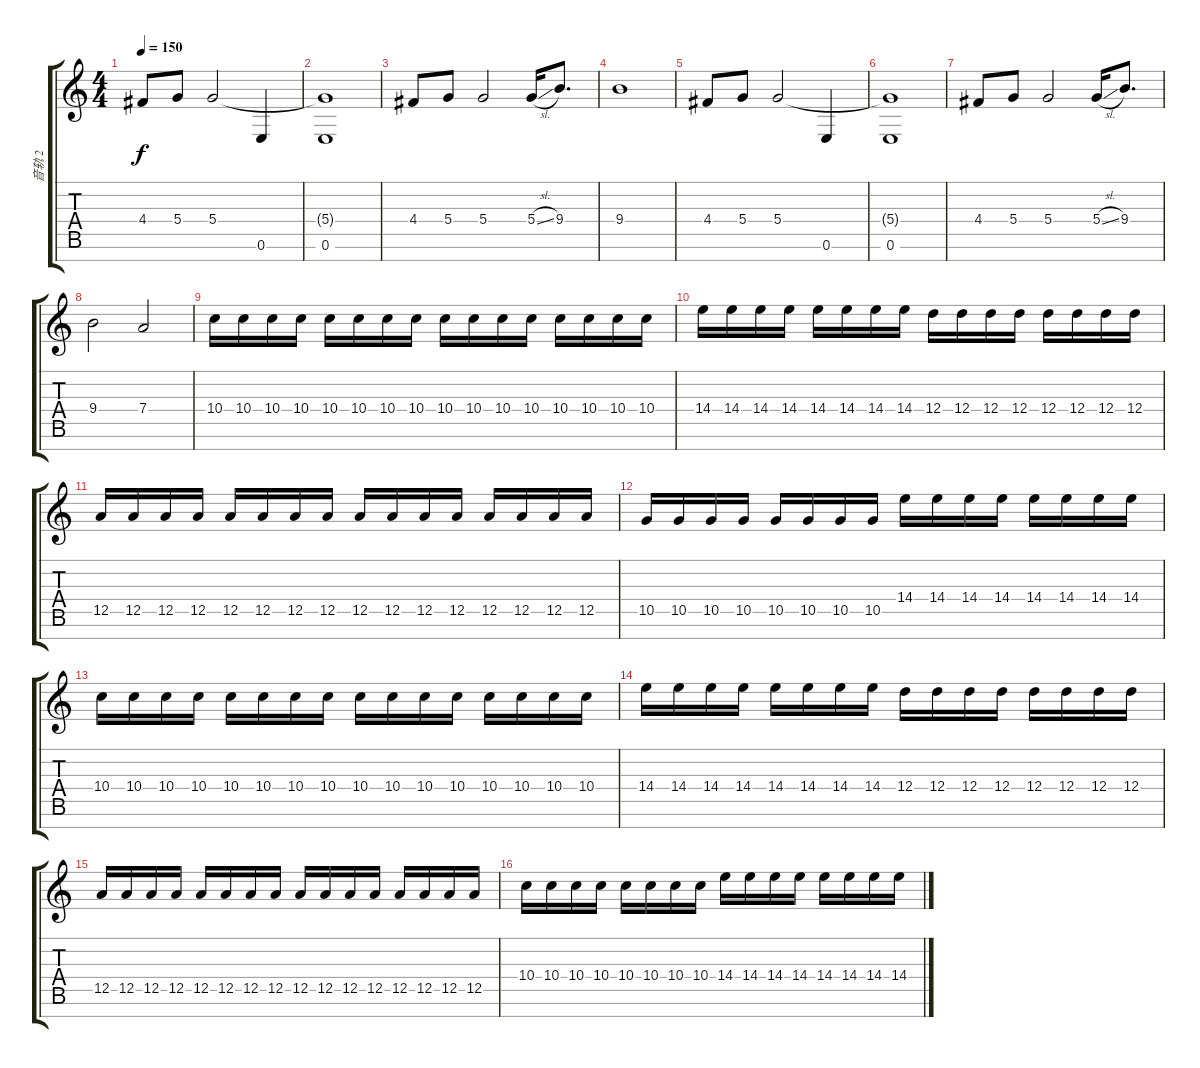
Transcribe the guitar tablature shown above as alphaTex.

\track ("音轨 2" "音轨 2") {instrument distortionguitar}
\staff {score tabs}
\tuning (E4 B3 G3 D3 A2 E2 B1) {hide}
\ts (4 4)
\tempo 150
\clef g2
\ks c
4.4.8{dy f} 5.4.8 5.4.2 0.6.4 |
(5.4{t} 0.6).1 |
4.4.8 5.4.8 5.4.2 5.4{sl}.16 9.4.8{d} |
9.4.1 |
4.4.8 5.4.8 5.4.2 0.6.4 |
(5.4{t} 0.6).1 |
4.4.8 5.4.8 5.4.2 5.4{sl}.16 9.4.8{d} |
9.4.2 7.4.2 |
10.4.16 10.4.16 10.4.16 10.4.16 10.4.16 10.4.16 10.4.16 10.4.16 10.4.16 10.4.16 10.4.16 10.4.16 10.4.16 10.4.16 10.4.16 10.4.16 |
14.4.16 14.4.16 14.4.16 14.4.16 14.4.16 14.4.16 14.4.16 14.4.16 12.4.16 12.4.16 12.4.16 12.4.16 12.4.16 12.4.16 12.4.16 12.4.16 |
12.5.16 12.5.16 12.5.16 12.5.16 12.5.16 12.5.16 12.5.16 12.5.16 12.5.16 12.5.16 12.5.16 12.5.16 12.5.16 12.5.16 12.5.16 12.5.16 |
10.5.16 10.5.16 10.5.16 10.5.16 10.5.16 10.5.16 10.5.16 10.5.16 14.4.16 14.4.16 14.4.16 14.4.16 14.4.16 14.4.16 14.4.16 14.4.16 |
10.4.16 10.4.16 10.4.16 10.4.16 10.4.16 10.4.16 10.4.16 10.4.16 10.4.16 10.4.16 10.4.16 10.4.16 10.4.16 10.4.16 10.4.16 10.4.16 |
14.4.16 14.4.16 14.4.16 14.4.16 14.4.16 14.4.16 14.4.16 14.4.16 12.4.16 12.4.16 12.4.16 12.4.16 12.4.16 12.4.16 12.4.16 12.4.16 |
12.5.16 12.5.16 12.5.16 12.5.16 12.5.16 12.5.16 12.5.16 12.5.16 12.5.16 12.5.16 12.5.16 12.5.16 12.5.16 12.5.16 12.5.16 12.5.16 |
10.4.16 10.4.16 10.4.16 10.4.16 10.4.16 10.4.16 10.4.16 10.4.16 14.4.16 14.4.16 14.4.16 14.4.16 14.4.16 14.4.16 14.4.16 14.4.16
